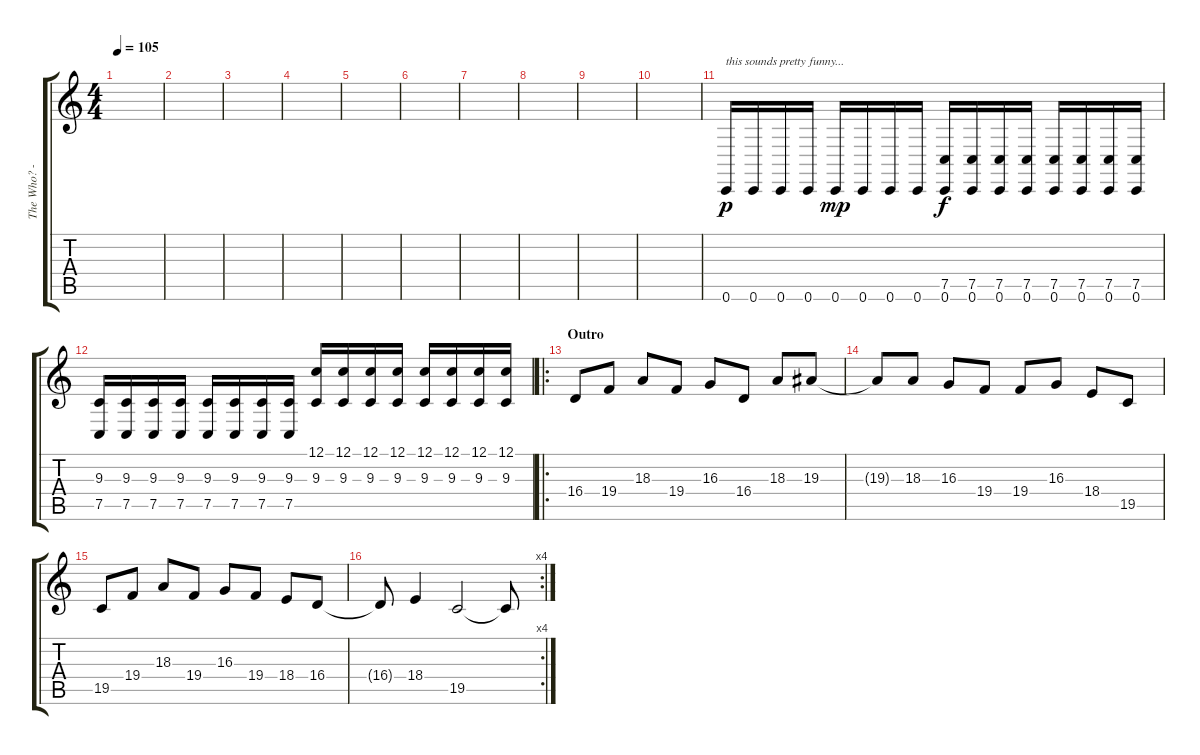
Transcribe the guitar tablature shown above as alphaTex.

\track ("The Who? - Synth" "The Who? -") {instrument lead1square}
\staff {score tabs}
\tuning (C4 G3 Eb3 Bb2 F2 C2) {hide}
\ts (4 4)
\tempo 105
\clef g2
\ks c
|
|
|
|
|
|
|
|
|
|
0.6.16{txt "this sounds pretty funny..." dy p volume 16 instrument synthbass1} 0.6.16 0.6.16 0.6.16 0.6.16{dy mp} 0.6.16 0.6.16 0.6.16 (7.5 0.6).16{dy f} (7.5 0.6).16 (7.5 0.6).16 (7.5 0.6).16 (7.5 0.6).16 (7.5 0.6).16 (7.5 0.6).16 (7.5 0.6).16 |
(9.3 7.5).16 (9.3 7.5).16 (9.3 7.5).16 (9.3 7.5).16 (9.3 7.5).16 (9.3 7.5).16 (9.3 7.5).16 (9.3 7.5).16 (12.1 9.3).16 (12.1 9.3).16 (12.1 9.3).16 (12.1 9.3).16 (12.1 9.3).16 (12.1 9.3).16 (12.1 9.3).16 (12.1 9.3).16 |
\ro
\section ("" "Outro")
16.4.8{instrument lead1square} 19.4.8 18.3.8 19.4.8 16.3.8 16.4.8 18.3.8 19.3.8 |
19.3{t}.8 18.3.8 16.3.8 19.4.8 19.4.8 16.3.8 18.4.8 19.5.8 |
19.5.8 19.4.8 18.3.8 19.4.8 16.3.8 19.4.8 18.4.8 16.4.8 |
\rc 4
16.4{t}.8 18.4.4 19.5.2 19.5{t}.8
